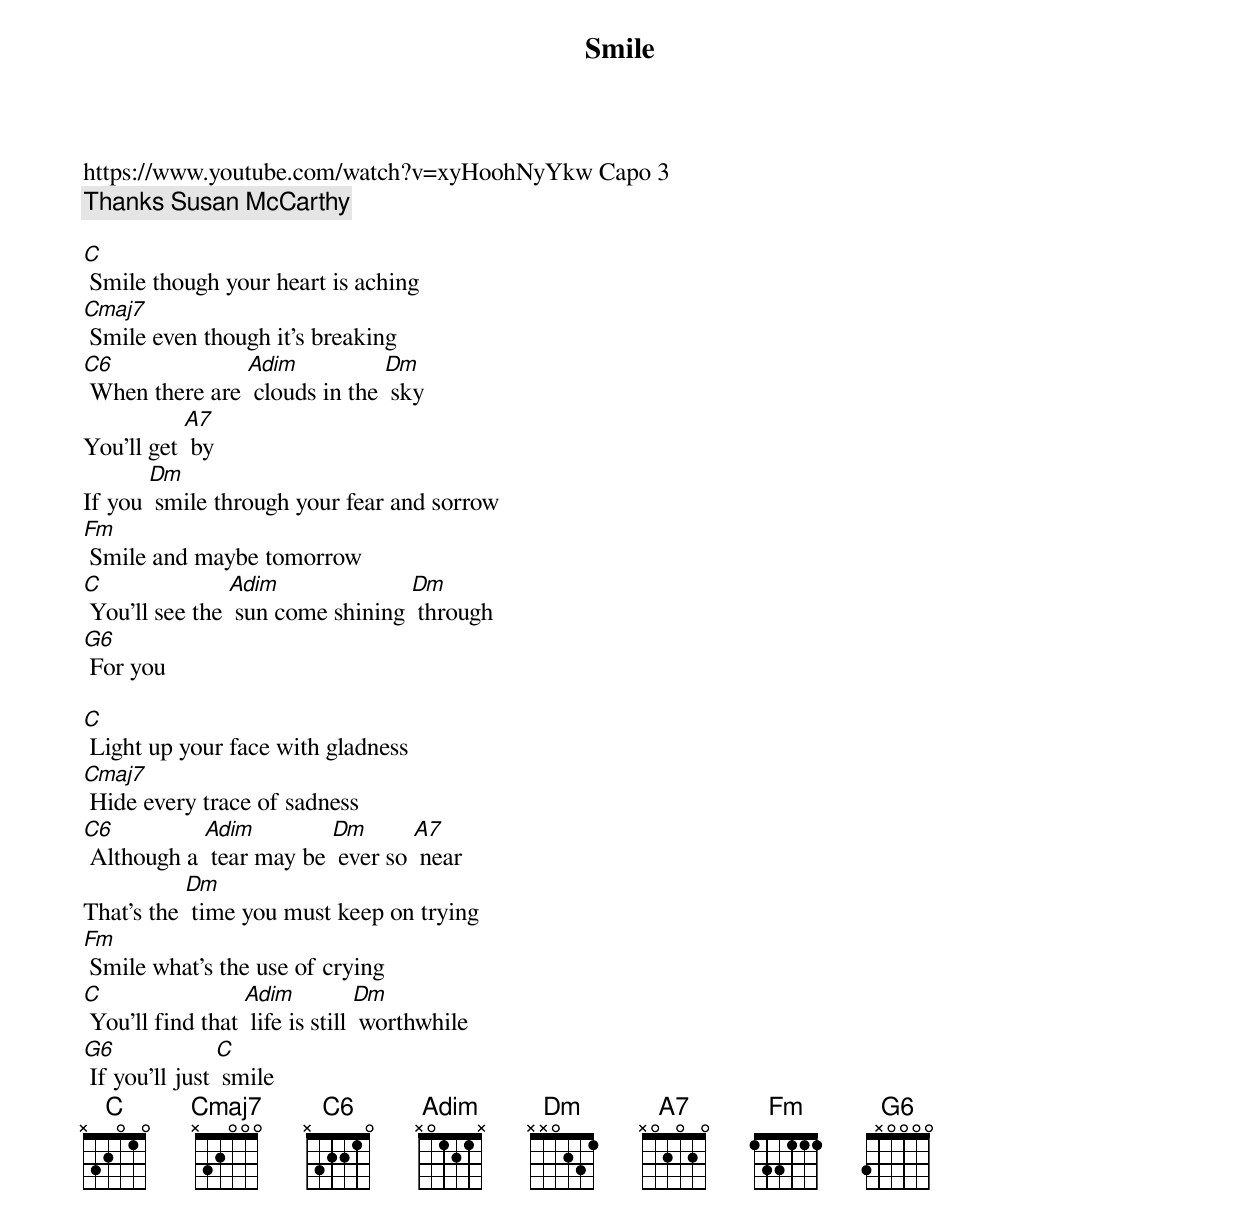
{t:Smile}
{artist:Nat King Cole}
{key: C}

https://www.youtube.com/watch?v=xyHoohNyYkw Capo 3
{c: Thanks Susan McCarthy}

[C] Smile though your heart is aching
[Cmaj7] Smile even though it’s breaking
[C6] When there are [Adim] clouds in the [Dm] sky
You’ll get [A7] by
If you [Dm] smile through your fear and sorrow
[Fm] Smile and maybe tomorrow
[C] You’ll see the [Adim] sun come shining [Dm] through
[G6] For you

[C] Light up your face with gladness
[Cmaj7] Hide every trace of sadness
[C6] Although a [Adim] tear may be [Dm] ever so [A7] near
That’s the [Dm] time you must keep on trying
[Fm] Smile what’s the use of crying
[C] You’ll find that [Adim] life is still [Dm] worthwhile
[G6] If you’ll just [C] smile
